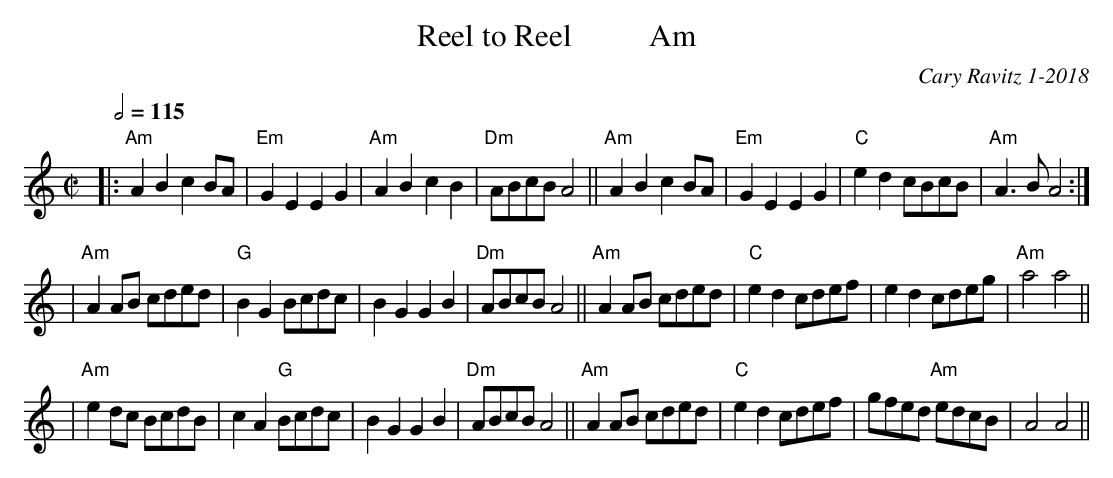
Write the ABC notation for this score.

X:1
T: Reel to Reel          Am
C: Cary Ravitz 1-2018
M: C|
L: 1/8
Q: 1/2=115
K: Am
|: "Am"A2 B2 c2 BA | "Em" G2 E2 E2 G2 |"Am"A2 B2 c2 B2  | "Dm"ABcB A4 || "Am"A2 B2 c2 BA | "Em"G2 E2 E2 G2 | "C"e2 d2 cBcB | "Am"A3 B A4 :|
| "Am"A2 AB cded | "G"B2 G2 Bcdc | B2 G2 G2 B2 |"Dm"ABcB A4 || "Am"A2 AB cded | "C"e2 d2 cdef | e2d2 cdeg | "Am"a4 a4 ||
| "Am"e2 dc BcdB | c2 A2 "G"Bcdc | B2 G2 G2 B2 |"Dm"ABcB A4 || "Am"A2 AB cded | "C"e2 d2 cdef | gfed "Am"edcB | A4 A4 ||
